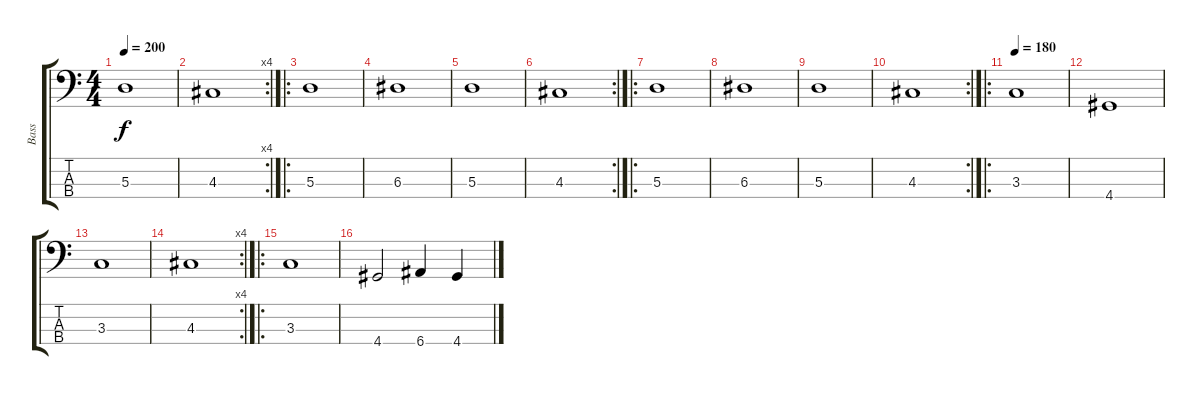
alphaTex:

\track ("Bass" "Bass") {instrument electricbassfinger}
\staff {score tabs}
\tuning (G2 D2 A1 E1) {hide}
\ts (4 4)
\tempo 200
\clef f4
\ks c
5.3.1{dy f} |
\rc 4
4.3.1 |
\ro
5.3.1 |
6.3.1 |
5.3.1 |
\rc 2
4.3.1 |
\ro
5.3.1 |
6.3.1 |
5.3.1 |
\rc 2
4.3.1 |
\ro
\tempo 180
3.3.1 |
4.4.1 |
3.3.1 |
\rc 4
4.3.1 |
\ro
3.3.1 |
4.4.2 6.4.4 4.4.4
